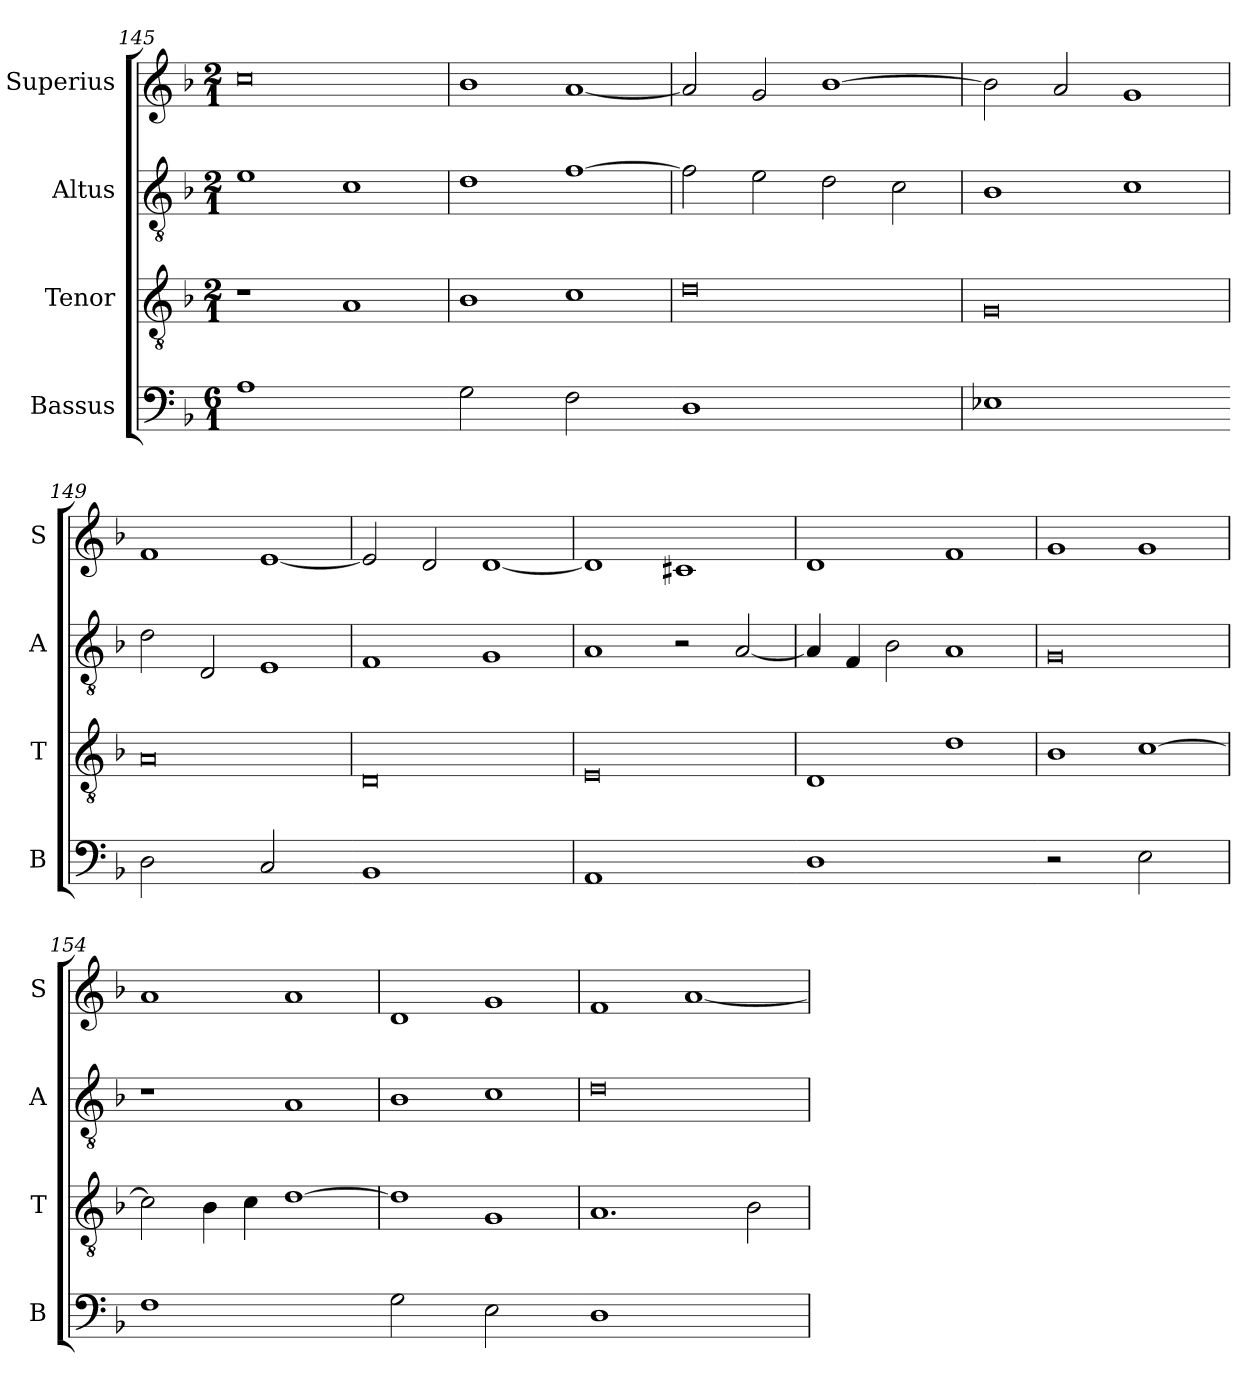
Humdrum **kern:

**kern	**kern	**kern	**kern
*part4	*part3	*part2	*part1
*staff4	*staff3	*staff2	*staff1
*I"Bassus	*I"Tenor	*I"Altus	*I"Superius
*I'B	*I'T	*I'A	*I'S
*clefF4	*clefGv2	*clefGv2	*clefG2
*k[b-]	*k[b-]	*k[b-]	*k[b-]
*M6/1	*M2/1	*M2/1	*M2/1
=145	=145	=145	=145
!LO:N:vis=1	!	!	!
0A	1r	1e	0cc
.	1A	1c	.
=146-	=146	=146	=146
!LO:N:vis=2	!	!	!
1G	1B-	1d	1b-
!LO:N:vis=2	!	!	!
1F	1c	[1f	[1a
=147-	=147	=147	=147
!LO:N:vis=1	!	!	!
0D	0d	2f\]	2a/]
.	.	2e\	2g/
.	.	2d\	[1b-
.	.	2c\	.
=148	=148	=148	=148
!LO:N:vis=1	!	!	!
0E-X	0G	1B-	2b-\]
.	.	.	2a/
.	.	1c	1g
=149-	=149	=149	=149
!LO:N:vis=2	!	!	!
1D	0A	2d\	1f
.	.	2D/	.
!LO:N:vis=2	!	!	!
1C	.	1E	[1e
=150-	=150	=150	=150
!LO:N:vis=1	!	!	!
0BB-	0D	1F	2e/]
.	.	.	2d/
.	.	1G	[1d
=151	=151	=151	=151
!LO:N:vis=1	!	!	!
0AA	0E	1A	1d]
.	.	2r	1c#X
.	.	[2A/	.
=152-	=152	=152	=152
!LO:N:vis=1	!	!	!
0D	1D	4A/]	1d
.	.	4F/	.
.	.	2B-\	.
.	1d	1A	1f
=153-	=153	=153	=153
!LO:N:vis=2	!	!	!
1r	1B-	0G	1g
!LO:N:vis=2	!	!	!
1E	[1c	.	1g
=154	=154	=154	=154
!LO:N:vis=1	!	!	!
0F	2c\]	1r	1a
.	4B-\	.	.
.	4c\	.	.
.	[1d	1A	1a
=155-	=155	=155	=155
!LO:N:vis=2	!	!	!
1G	1d]	1B-	1d
!LO:N:vis=2	!	!	!
1E	1G	1c	1g
=156-	=156	=156	=156
!LO:N:vis=1	!	!	!
0D	1.A	0d	1f
.	.	.	[1a
.	2B-\	.	.
=	=	=	=
*-	*-	*-	*-
